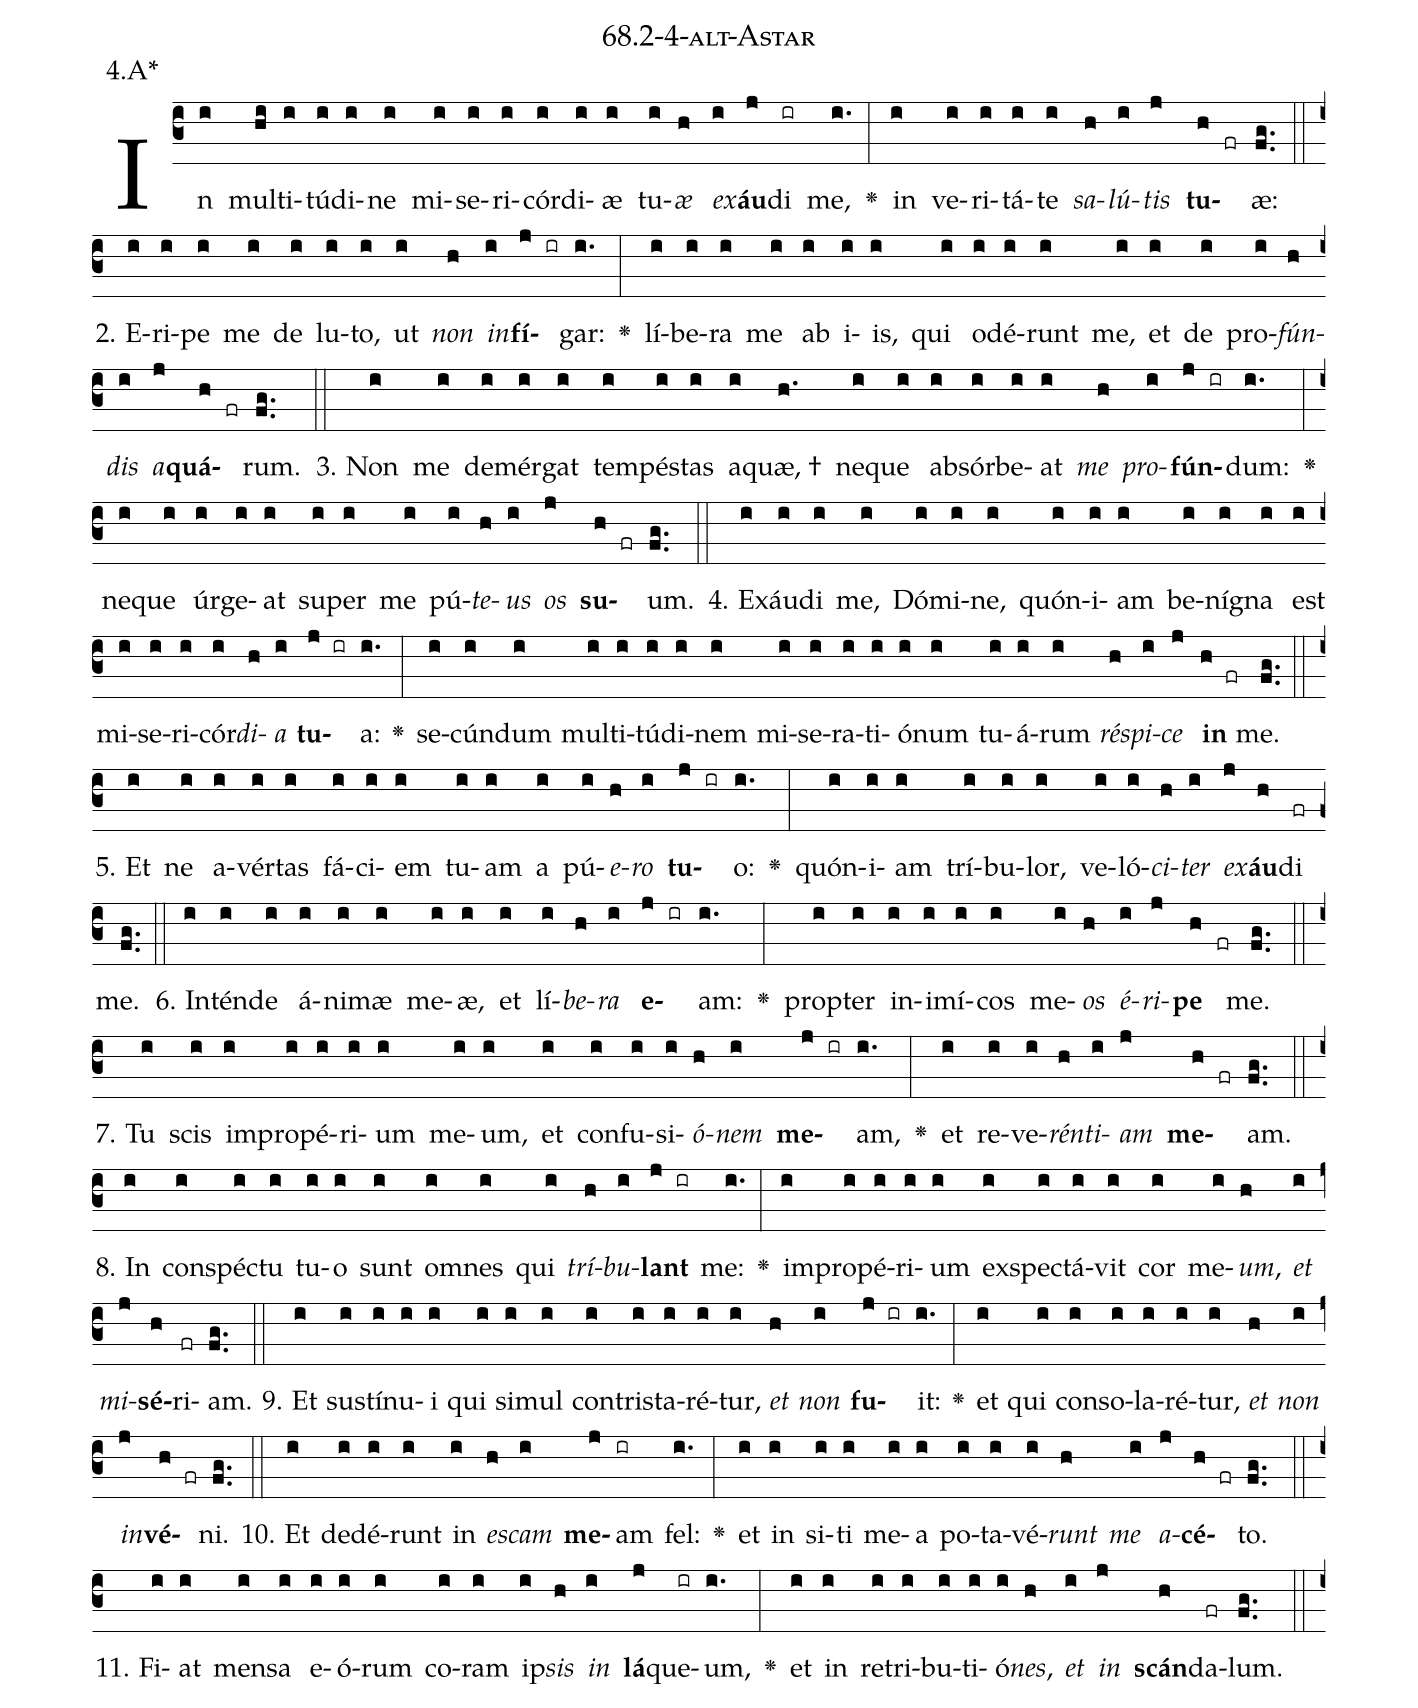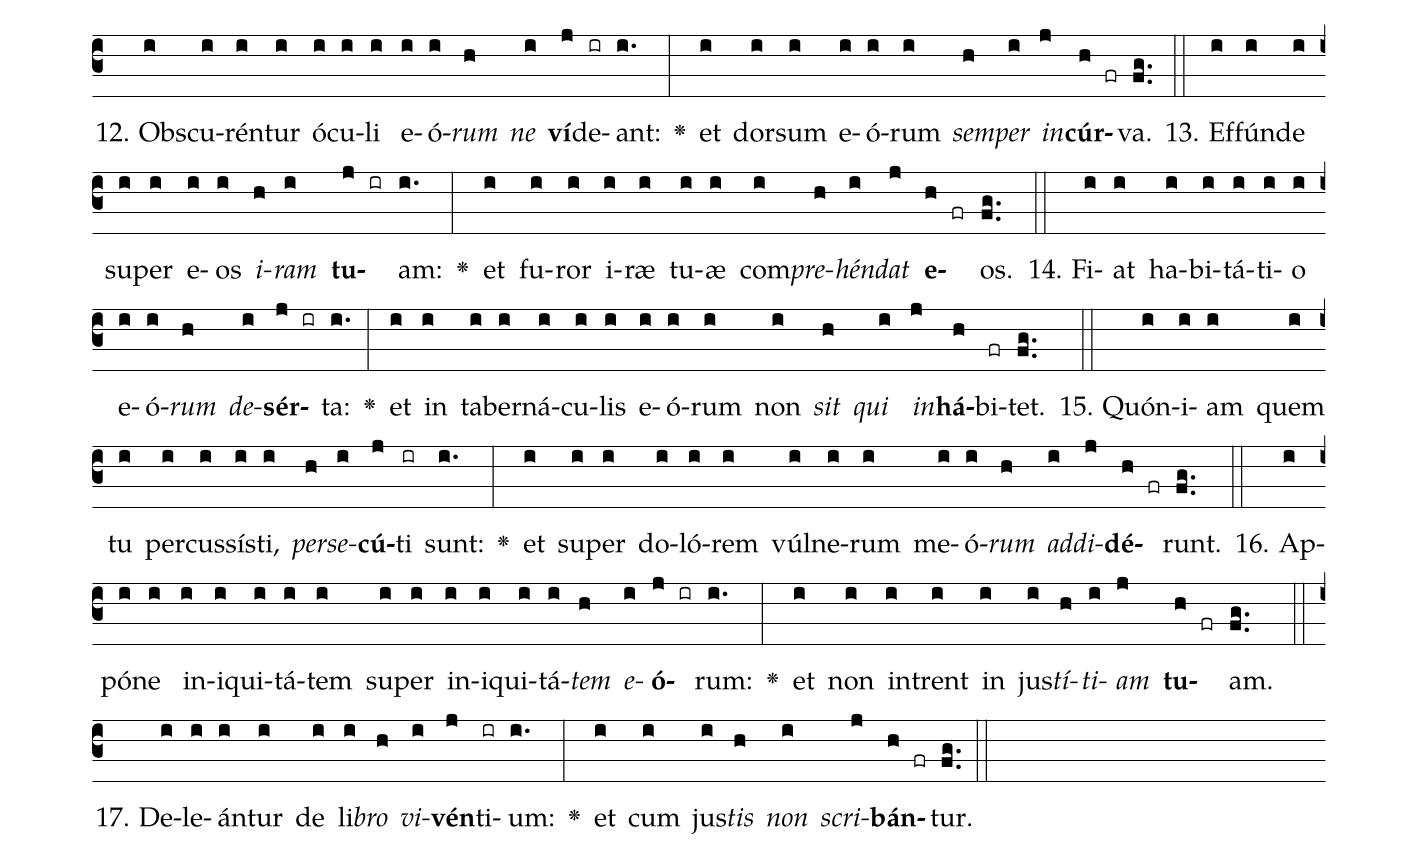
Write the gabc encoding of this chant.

name: 68.2-4-alt-Astar;
annotation: 4.A*;
%%
(c3)In(i) mul(hi)ti(i)tú(i)di(i)ne(i) mi(i)se(i)ri(i)cór(i)di(i)æ(i) tu(i)<i>æ</i>(h) <i>ex</i>(i)<b>áu</b>(j)di(ir) me,(i.) <v>\greheightstar</v>(:) in(i) ve(i)ri(i)tá(i)te(i) <i>sa</i>(h)<i>lú</i>(i)<i>tis</i>(j) <b>tu</b>(h fr)æ:(fg..) (::)
2. E(i)ri(i)pe(i) me(i) de(i) lu(i)to,(i) ut(i) <i>non</i>(h) <i>in</i>(i)<b>fí</b>(j ir)gar:(i.) <v>\greheightstar</v>(:) lí(i)be(i)ra(i) me(i) ab(i) i(i)is,(i) qui(i) o(i)dé(i)runt(i) me,(i) et(i) de(i) pro(i)<i>fún</i>(h)<i>dis</i>(i) <i>a</i>(j)<b>quá</b>(h fr)rum.(fg..) (::)
3. Non(i) me(i) de(i)mér(i)gat(i) tem(i)pés(i)tas(i) a(i)quæ, †(h.) ne(i)que(i) ab(i)sór(i)be(i)at(i) <i>me</i>(h) <i>pro</i>(i)<b>fún</b>(j ir)dum:(i.) <v>\greheightstar</v>(:) ne(i)que(i) úr(i)ge(i)at(i) su(i)per(i) me(i) pú(i)<i>te</i>(h)<i>us</i>(i) <i>os</i>(j) <b>su</b>(h fr)um.(fg..) (::)
4. Ex(i)áu(i)di(i) me,(i) Dó(i)mi(i)ne,(i) quón(i)i(i)am(i) be(i)ní(i)gna(i) est(i) mi(i)se(i)ri(i)cór(i)<i>di</i>(h)<i>a</i>(i) <b>tu</b>(j ir)a:(i.) <v>\greheightstar</v>(:) se(i)cún(i)dum(i) mul(i)ti(i)tú(i)di(i)nem(i) mi(i)se(i)ra(i)ti(i)ó(i)num(i) tu(i)á(i)rum(i) <i>ré</i>(h)<i>spi</i>(i)<i>ce</i>(j) <b>in</b>(h fr) me.(fg..) (::)
5. Et(i) ne(i) a(i)vér(i)tas(i) fá(i)ci(i)em(i) tu(i)am(i) a(i) pú(i)<i>e</i>(h)<i>ro</i>(i) <b>tu</b>(j ir)o:(i.) <v>\greheightstar</v>(:) quón(i)i(i)am(i) trí(i)bu(i)lor,(i) ve(i)ló(i)<i>ci</i>(h)<i>ter</i>(i) <i>ex</i>(j)<b>áu</b>(h)di(fr) me.(fg..) (::)
6. In(i)tén(i)de(i) á(i)ni(i)mæ(i) me(i)æ,(i) et(i) lí(i)<i>be</i>(h)<i>ra</i>(i) <b>e</b>(j ir)am:(i.) <v>\greheightstar</v>(:) prop(i)ter(i) in(i)i(i)mí(i)cos(i) me(i)<i>os</i>(h) <i>é</i>(i)<i>ri</i>(j)<b>pe</b>(h fr) me.(fg..) (::)
7. Tu(i) scis(i) im(i)pro(i)pé(i)ri(i)um(i) me(i)um,(i) et(i) con(i)fu(i)si(i)<i>ó</i>(h)<i>nem</i>(i) <b>me</b>(j ir)am,(i.) <v>\greheightstar</v>(:) et(i) re(i)ve(i)<i>rén</i>(h)<i>ti</i>(i)<i>am</i>(j) <b>me</b>(h fr)am.(fg..) (::)
8. In(i) con(i)spéc(i)tu(i) tu(i)o(i) sunt(i) om(i)nes(i) qui(i) <i>trí</i>(h)<i>bu</i>(i)<b>lant</b>(j ir) me:(i.) <v>\greheightstar</v>(:) im(i)pro(i)pé(i)ri(i)um(i) ex(i)spec(i)tá(i)vit(i) cor(i) me(i)<i>um</i>,(h) <i>et</i>(i) <i>mi</i>(j)<b>sé</b>(h)ri(fr)am.(fg..) (::)
9. Et(i) sus(i)tí(i)nu(i)i(i) qui(i) si(i)mul(i) con(i)tris(i)ta(i)ré(i)tur,(i) <i>et</i>(h) <i>non</i>(i) <b>fu</b>(j ir)it:(i.) <v>\greheightstar</v>(:) et(i) qui(i) con(i)so(i)la(i)ré(i)tur,(i) <i>et</i>(h) <i>non</i>(i) <i>in</i>(j)<b>vé</b>(h fr)ni.(fg..) (::)
10. Et(i) de(i)dé(i)runt(i) in(i) <i>es</i>(h)<i>cam</i>(i) <b>me</b>(j)am(ir) fel:(i.) <v>\greheightstar</v>(:) et(i) in(i) si(i)ti(i) me(i)a(i) po(i)ta(i)vé(i)<i>runt</i>(h) <i>me</i>(i) <i>a</i>(j)<b>cé</b>(h fr)to.(fg..) (::)
11. Fi(i)at(i) men(i)sa(i) e(i)ó(i)rum(i) co(i)ram(i) ip(i)<i>sis</i>(h) <i>in</i>(i) <b>lá</b>(j)que(ir)um,(i.) <v>\greheightstar</v>(:) et(i) in(i) re(i)tri(i)bu(i)ti(i)ó(i)<i>nes</i>,(h) <i>et</i>(i) <i>in</i>(j) <b>scán</b>(h)da(fr)lum.(fg..) (::)
12. Obs(i)cu(i)rén(i)tur(i) ó(i)cu(i)li(i) e(i)ó(i)<i>rum</i>(h) <i>ne</i>(i) <b>ví</b>(j)de(ir)ant:(i.) <v>\greheightstar</v>(:) et(i) dor(i)sum(i) e(i)ó(i)rum(i) <i>sem</i>(h)<i>per</i>(i) <i>in</i>(j)<b>cúr</b>(h fr)va.(fg..) (::)
13. Ef(i)fún(i)de(i) su(i)per(i) e(i)os(i) <i>i</i>(h)<i>ram</i>(i) <b>tu</b>(j ir)am:(i.) <v>\greheightstar</v>(:) et(i) fu(i)ror(i) i(i)ræ(i) tu(i)æ(i) com(i)<i>pre</i>(h)<i>hén</i>(i)<i>dat</i>(j) <b>e</b>(h fr)os.(fg..) (::)
14. Fi(i)at(i) ha(i)bi(i)tá(i)ti(i)o(i) e(i)ó(i)<i>rum</i>(h) <i>de</i>(i)<b>sér</b>(j ir)ta:(i.) <v>\greheightstar</v>(:) et(i) in(i) ta(i)ber(i)ná(i)cu(i)lis(i) e(i)ó(i)rum(i) non(i) <i>sit</i>(h) <i>qui</i>(i) <i>in</i>(j)<b>há</b>(h)bi(fr)tet.(fg..) (::)
15. Quón(i)i(i)am(i) quem(i) tu(i) per(i)cus(i)sís(i)ti,(i) <i>per</i>(h)<i>se</i>(i)<b>cú</b>(j)ti(ir) sunt:(i.) <v>\greheightstar</v>(:) et(i) su(i)per(i) do(i)ló(i)rem(i) vúl(i)ne(i)rum(i) me(i)ó(i)<i>rum</i>(h) <i>ad</i>(i)<i>di</i>(j)<b>dé</b>(h fr)runt.(fg..) (::)
16. Ap(i)pó(i)ne(i) in(i)i(i)qui(i)tá(i)tem(i) su(i)per(i) in(i)i(i)qui(i)tá(i)<i>tem</i>(h) <i>e</i>(i)<b>ó</b>(j ir)rum:(i.) <v>\greheightstar</v>(:) et(i) non(i) in(i)trent(i) in(i) jus(i)<i>tí</i>(h)<i>ti</i>(i)<i>am</i>(j) <b>tu</b>(h fr)am.(fg..) (::)
17. De(i)le(i)án(i)tur(i) de(i) li(i)<i>bro</i>(h) <i>vi</i>(i)<b>vén</b>(j)ti(ir)um:(i.) <v>\greheightstar</v>(:) et(i) cum(i) jus(i)<i>tis</i>(h) <i>non</i>(i) <i>scri</i>(j)<b>bán</b>(h fr)tur.(fg..) (::)
